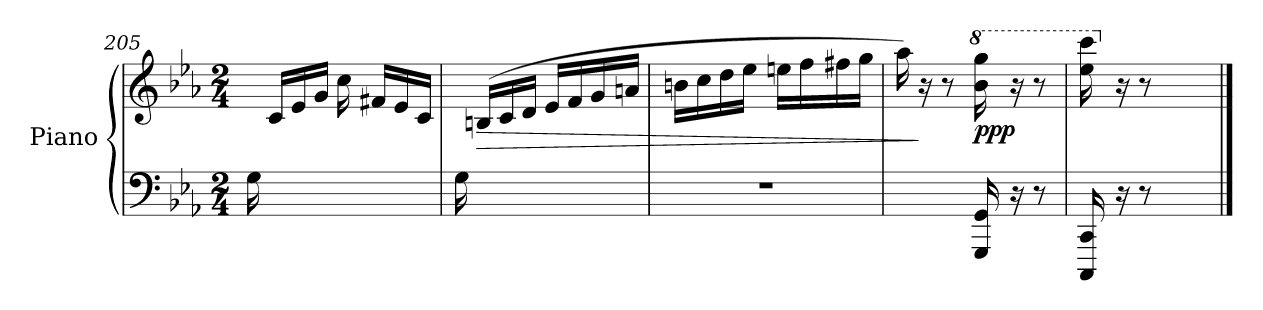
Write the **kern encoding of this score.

**kern	**kern	**dynam
*part1	*part1	*part1
*staff2	*staff1	*staff1/2
*I"Piano	*	*
*I'Pno	*	*
*clefF4	*clefG2	*
*k[b-e-a-]	*k[b-e-a-]	*
*M2/4	*M2/4	*
=205	=205	=205
*^	*	*
16G\	2ryy	16ryy	.
4..ryy	.	16c/LL	.
.	.	16e-/	.
.	.	16g/JJ	.
.	.	16cc\	.
.	.	16f#X/LL	.
.	.	16e-/	.
.	.	16c/JJ	.
=206	=206	=206	=206
16G\	2ryy	16ryy	.
!	!	!	!LO:HP:b
4..ryy	.	(16Bn/LL	>
.	.	16c/	.
.	.	16d/JJ	.
.	.	16e-/LL	.
.	.	16f/	.
.	.	16g/	.
.	.	16an/JJ	.
*v	*v	*	*
=207	=207	=207
2r	16bn\LL	.
.	16cc\	.
.	16dd\	.
.	16ee-\JJ	.
.	16een\LL	.
.	16ff\	.
.	16ff#X\	.
.	16gg\JJ	.
=208	=208	=208
4ryy	16aa-\)	.
.	16r	]
.	8r	.
*	*8va	*
!	!	!LO:DY:b
16GGG/ 16GG/	16bb-\ 16ggg\	ppp
16r	16r	.
8r	8r	.
=209	=209	=209
16CCC/ 16CC/	16eee-\ 16cccc\	.
*	*X8va	*
16r	16r	.
8r	8r	.
4ryy	4ryy	.
==	==	==
*-	*-	*-
